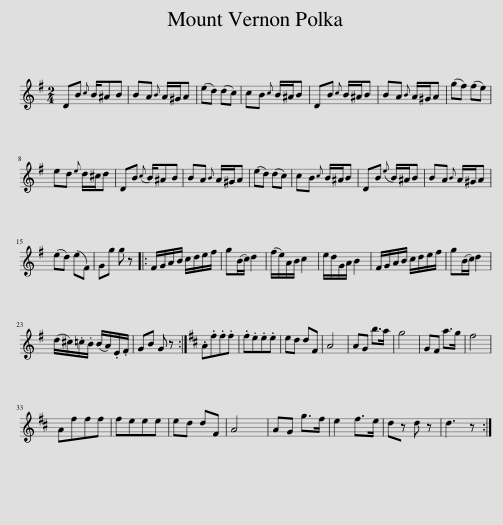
X:1
L:1/8
M:2/4
I:linebreak $
K:G
V:1 treble
V:1
 DB{c} B/^AB | BA{B} A/^G/A | (ed) (dc) | cB{c} B/^A/B | DB{c} B/^A/B | %5
 BA{B} A/^G/A | (gf) (fe) |$ ed{e} d/^c/d | DB{c} B/^AB | BA{B} A/^G/A | %10
 (ed) (dc) | cB{c} B/^A/B | DB{e} B/^A/B | BA{B} A/^G/A |$ (ed) (eF) | %15
 Gg g z |: F/G/A/B/ c/d/e/f/ | g(B/c/) d2 | (f/e/)A/B/ c2 | e/d/G/A/ B2 | %20
 F/G/A/B/ c/d/e/f/ | g(B/c/) d2 |$ (d/^c/).=c/.B/ (B/A/).E/.F/ | GB G z :|[K:D] .A.f.f.f | %25
 .f.e.e.e | ed dF | A4 | AG b>a | g4 | %30
 GF a>g | f4 |$ Afff | feee | ed dF | %35
 A4 | AG g>f | e2 f>e | d z d z | d3 z :| %40
